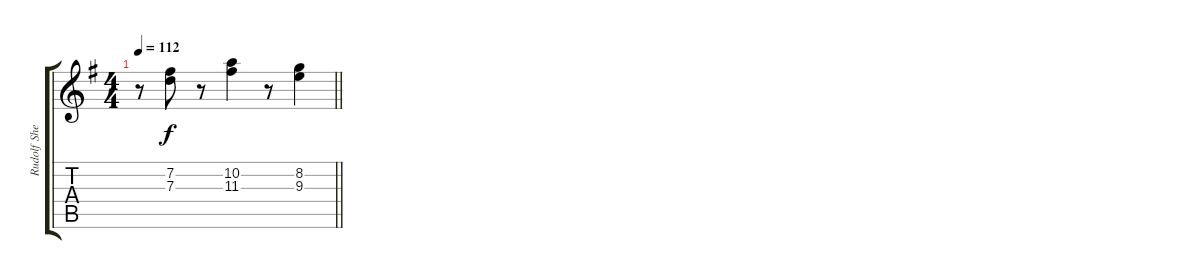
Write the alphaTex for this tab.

\track ("Rudolf Shenker" "Rudolf She") {instrument overdrivenguitar}
\staff {score tabs}
\tuning (E4 B3 G3 D3 A2 E2) {hide}
\ts (4 4)
\tempo 112
\clef g2
\barLineRight lightlight
\ks eminor
r.8{dy f} (7.2 7.3).8 r.8 (10.2 11.3).4 r.8 (8.2 9.3).4
